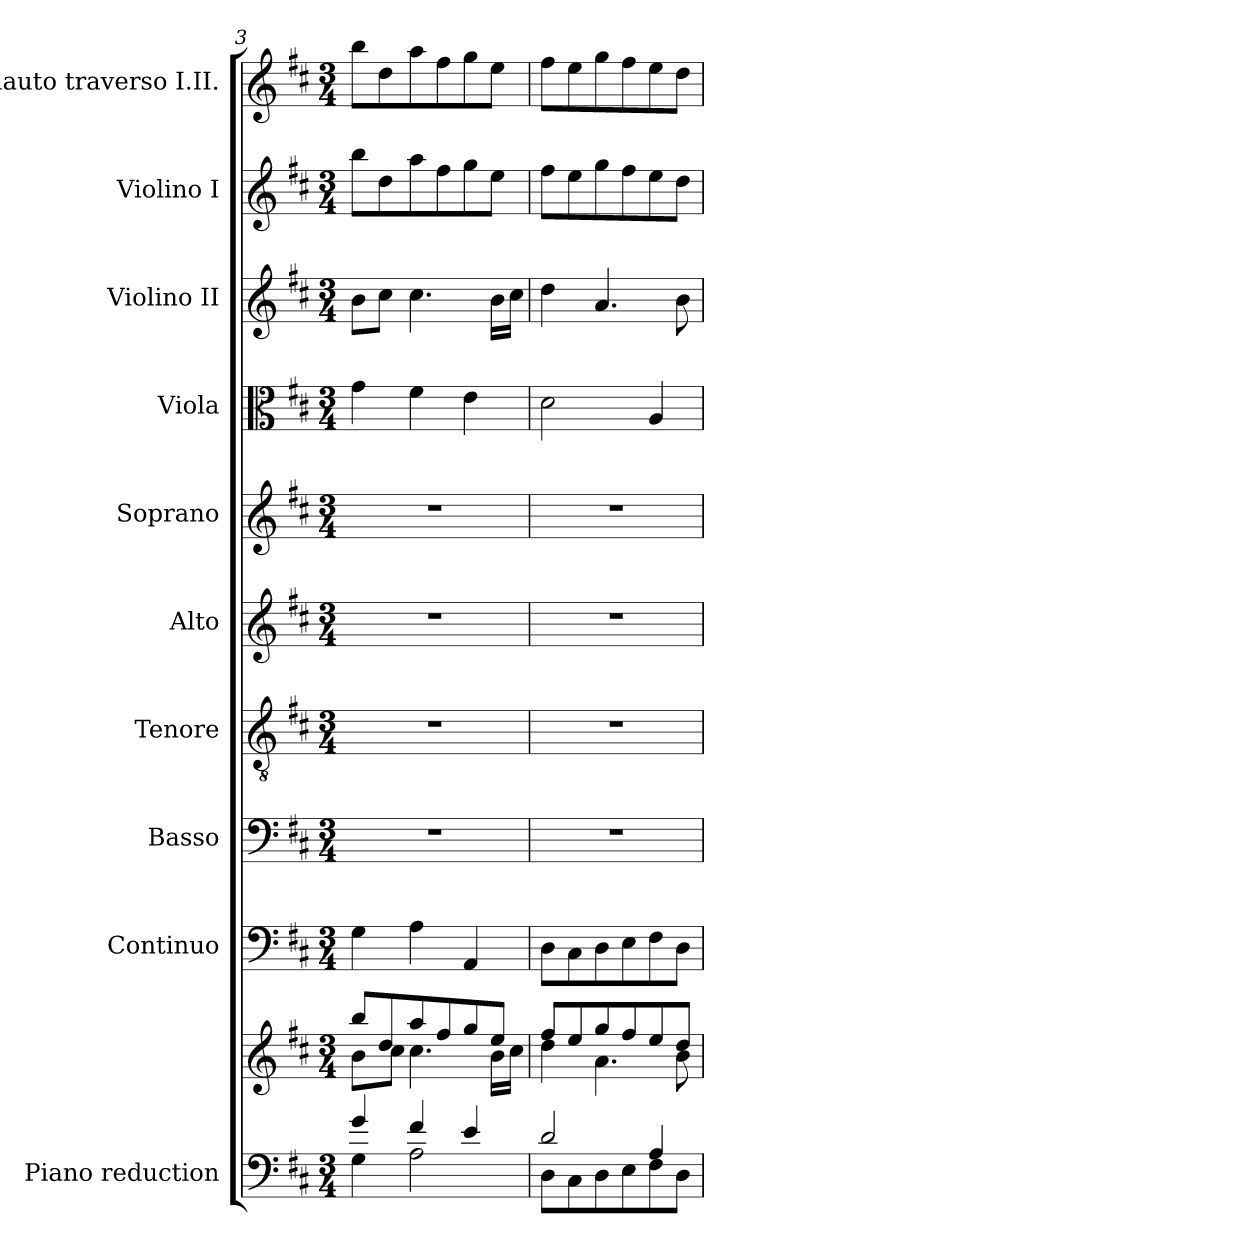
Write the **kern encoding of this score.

**kern	**kern	**kern	**kern	**kern	**kern	**kern	**kern	**kern	**kern	**kern
*part10	*part10	*part9	*part8	*part7	*part6	*part5	*part4	*part3	*part2	*part1
*staff11	*staff10	*staff9	*staff8	*staff7	*staff6	*staff5	*staff4	*staff3	*staff2	*staff1
*I"Piano reduction	*	*I"Continuo	*I"Basso	*I"Tenore	*I"Alto	*I"Soprano	*I"Viola	*I"Violino II	*I"Violino I	*I"Flauto traverso I.II.
*I'Pno	*	*	*	*	*	*	*I'Vla	*I'Vln	*I'Vln	*I'Fl
*clefF4	*clefG2	*clefF4	*clefF4	*clefGv2	*clefG2	*clefG2	*clefC3	*clefG2	*clefG2	*clefG2
*k[f#c#]	*k[f#c#]	*k[f#c#]	*k[f#c#]	*k[f#c#]	*k[f#c#]	*k[f#c#]	*k[f#c#]	*k[f#c#]	*k[f#c#]	*k[f#c#]
*M3/4	*M3/4	*M3/4	*M3/4	*M3/4	*M3/4	*M3/4	*M3/4	*M3/4	*M3/4	*M3/4
=3	=3	=3	=3	=3	=3	=3	=3	=3	=3	=3
*^	*^	*	*	*	*	*	*	*	*	*
4g/	4G\	8bb/L	8b\L	4G\	2.r	2.r	2.r	2.r	4g\	8b\L	8bb\L	8bb\L
.	.	8dd/	8cc#\J	.	.	.	.	.	.	8cc#\J	8dd\	8dd\
4f#/	2A\	8aa/	4.cc#\	4A\	.	.	.	.	4f#\	4.cc#\	8aa\	8aa\
.	.	8ff#/	.	.	.	.	.	.	.	.	8ff#\	8ff#\
4e/	.	8gg/	.	4AA/	.	.	.	.	4e\	.	8gg\	8gg\
.	.	8ee/J	16b\LL	.	.	.	.	.	.	16b\LL	8ee\J	8ee\J
.	.	.	16cc#\JJ	.	.	.	.	.	.	16cc#\JJ	.	.
=4	=4	=4	=4	=4	=4	=4	=4	=4	=4	=4	=4	=4
2d/	8D\L	8ff#/L	4dd\	8D\L	2.r	2.r	2.r	2.r	2d\	4dd\	8ff#\L	8ff#\L
.	8C#\	8ee/	.	8C#\	.	.	.	.	.	.	8ee\	8ee\
.	8D\	8gg/	4.a\	8D\	.	.	.	.	.	4.a/	8gg\	8gg\
.	8E\	8ff#/	.	8E\	.	.	.	.	.	.	8ff#\	8ff#\
4A/	8F#\	8ee/	.	8F#\	.	.	.	.	4A/	.	8ee\	8ee\
.	8D\J	8dd/J	8b\	8D\J	.	.	.	.	.	8b\	8dd\J	8dd\J
*v	*v	*	*	*	*	*	*	*	*	*	*	*
*	*v	*v	*	*	*	*	*	*	*	*	*
=	=	=	=	=	=	=	=	=	=	=
*-	*-	*-	*-	*-	*-	*-	*-	*-	*-	*-
